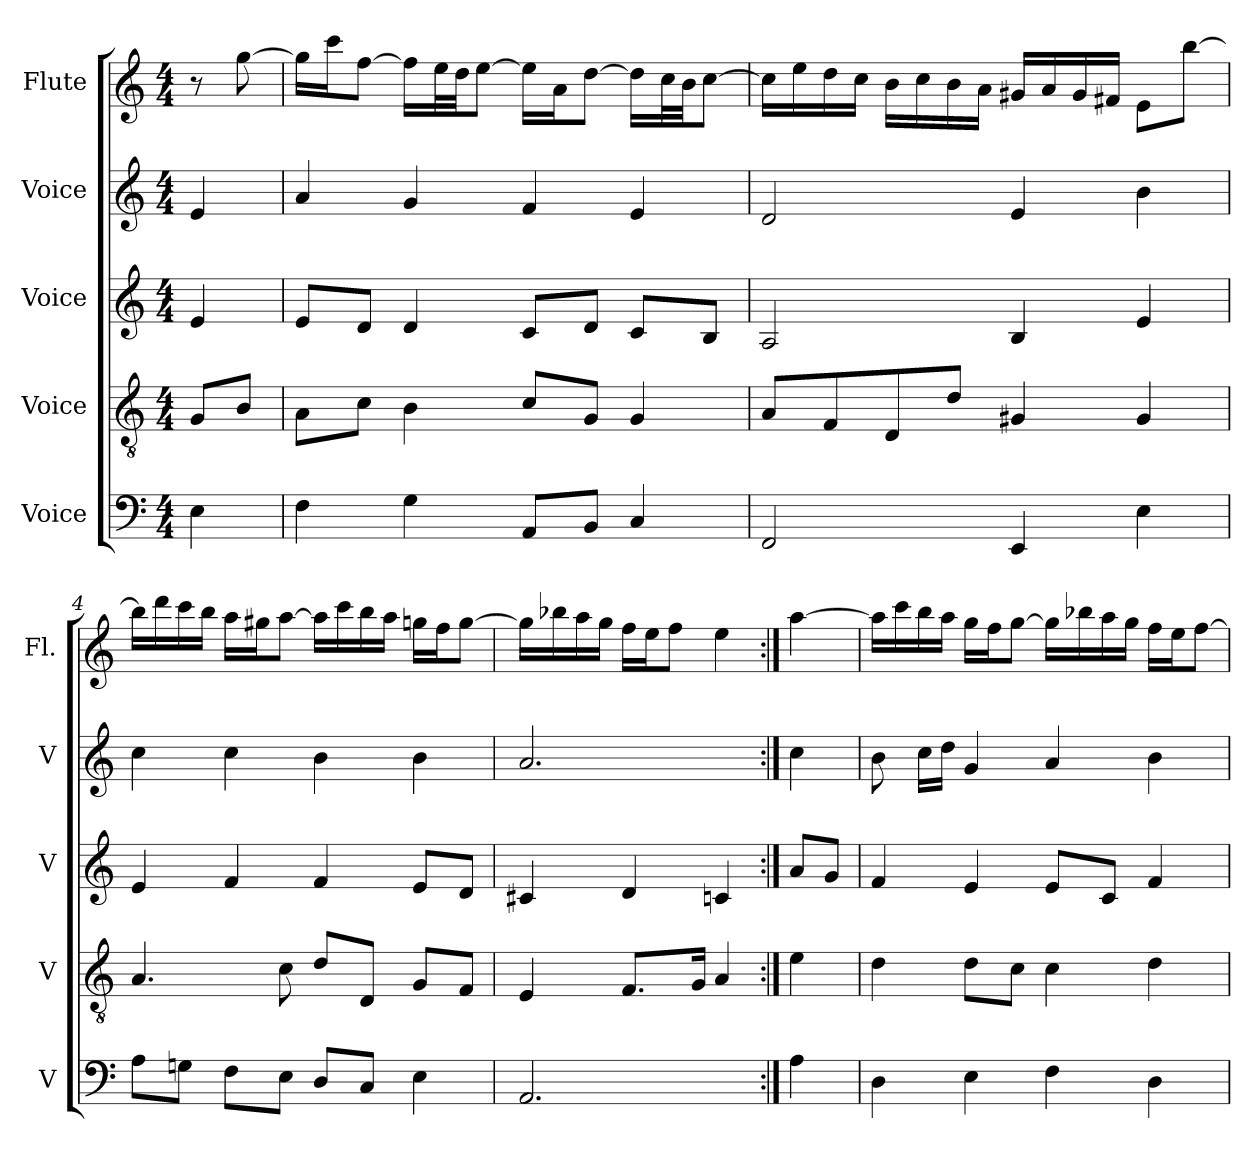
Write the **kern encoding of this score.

**kern	**kern	**kern	**kern	**kern
*part5	*part4	*part3	*part2	*part1
*staff5	*staff4	*staff3	*staff2	*staff1
*I"Voice	*I"Voice	*I"Voice	*I"Voice	*I"Flute
*I'V	*I'V	*I'V	*I'V	*I'Fl.
*clefF4	*clefGv2	*clefG2	*clefG2	*clefG2
*k[]	*k[]	*k[]	*k[]	*k[]
*M4/4	*M4/4	*M4/4	*M4/4	*M4/4
=	=	=	=	=
4E	8GL	4e	4e	8r
.	8BJ	.	.	[8gg
=2	=2	=2	=2	=2
4F	8AL	8eL	4a	16ggLL]
.	.	.	.	16cccJ
.	8cJ	8dJ	.	[8ffJ
4G	4B	4d	4g	16ffLL]
.	.	.	.	32eeL
.	.	.	.	32ddJJ
.	.	.	.	[8eeJ
8AAL	8cL	8cL	4f	16eeLL]
.	.	.	.	16aJ
8BBJ	8GJ	8dJ	.	[8ddJ
4C	4G	8cL	4e	16ddLL]
.	.	.	.	32ccL
.	.	.	.	32bJJ
.	.	8BJ	.	[8ccJ
=3	=3	=3	=3	=3
2FF	8AL	2A	2d	16ccLL]
.	.	.	.	16ee
.	8F	.	.	16dd
.	.	.	.	16ccJJ
.	8D	.	.	16bLL
.	.	.	.	16cc
.	8dJ	.	.	16b
.	.	.	.	16aJJ
4EE	4G#X	4B	4e	16g#XLL
.	.	.	.	16a
.	.	.	.	16g#
.	.	.	.	16f#XJJ
4E	4G#	4e	4b	8eL
.	.	.	.	[8bbJ
=4	=4	=4	=4	=4
8AL	4.A	4e	4cc	16bbLL]
.	.	.	.	16ddd
8GnJ	.	.	.	16ccc
.	.	.	.	16bbJJ
8FL	.	4f	4cc	16aaLL
.	.	.	.	16gg#XJ
8EJ	8c	.	.	[8aaJ
8DL	8dL	4f	4b	16aaLL]
.	.	.	.	16ccc
8CJ	8DJ	.	.	16bb
.	.	.	.	16aaJJ
4E	8GL	8eL	4b	16ggnLL
.	.	.	.	16ffJ
.	8FJ	8dJ	.	[8ggJ
=	=	=	=	=
2.AA	4E	4c#X	2.a	16ggLL]
.	.	.	.	16bb-X
.	.	.	.	16aa
.	.	.	.	16ggJJ
.	8.FL	4d	.	16ffLL
.	.	.	.	16eeJ
.	.	.	.	8ffJ
.	16GJk	.	.	.
.	4A	4cn	.	4ee
=5:|!	=5:|!	=5:|!	=5:|!	=5:|!
4A	4e	8aL	4cc	[4aa
.	.	8gJ	.	.
=6	=6	=6	=6	=6
4D	4d	4f	8b	16aaLL]
.	.	.	.	16ccc
.	.	.	16ccLL	16bb
.	.	.	16ddJJ	16aaJJ
4E	8dL	4e	4g	16ggLL
.	.	.	.	16ffJ
.	8cJ	.	.	[8ggJ
4F	4c	8eL	4a	16ggLL]
.	.	.	.	16bb-X
.	.	8cJ	.	16aa
.	.	.	.	16ggJJ
4D	4d	4f	4b	16ffLL
.	.	.	.	16eeJ
.	.	.	.	[8ffJ
=	=	=	=	=
*-	*-	*-	*-	*-
